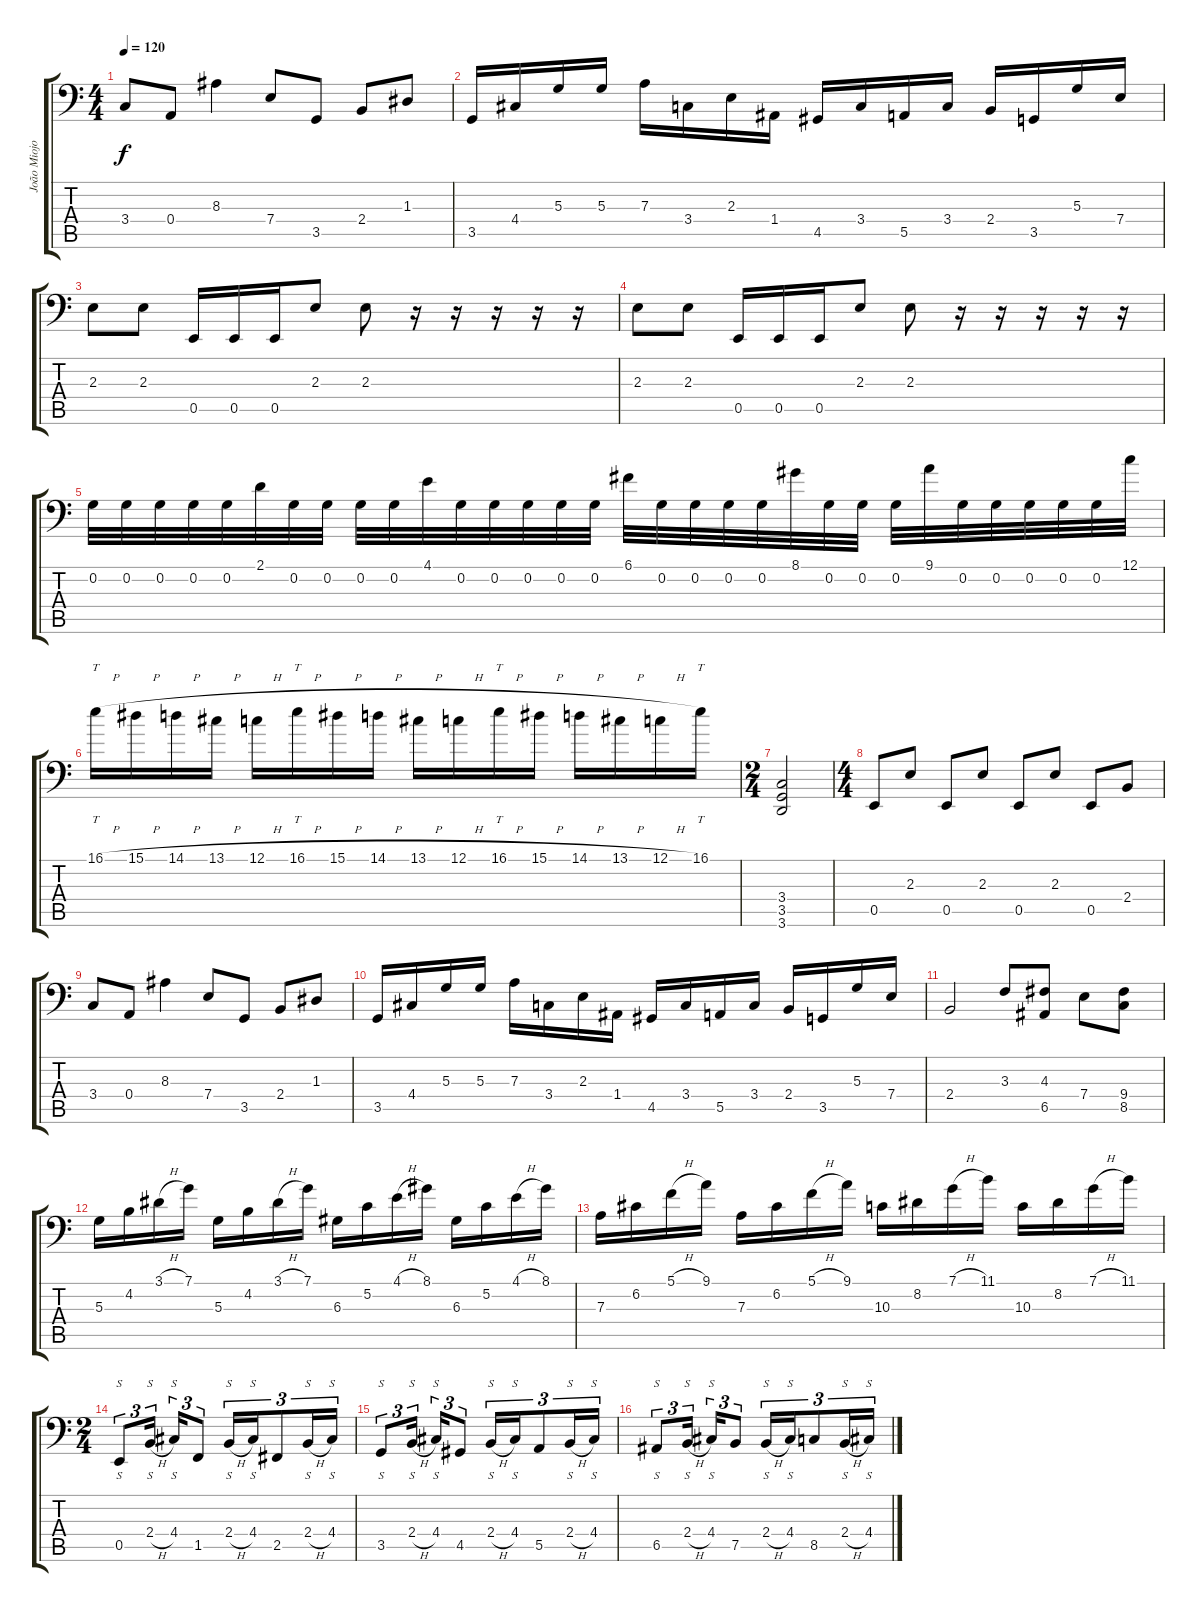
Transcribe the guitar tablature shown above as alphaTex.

\track ("João Miojo" "João Miojo") {instrument electricbassfinger}
\staff {score tabs}
\tuning (C3 G2 D2 A1 E1 B0) {hide}
\ts (4 4)
\tempo 120
\clef f4
\ks c
3.4.8{dy f} 0.4.8 8.3.4 7.4.8 3.5.8 2.4.8 1.3.8 |
3.5.16 4.4.16 5.3.16 5.3.16 7.3.16 3.4.16 2.3.16 1.4.16 4.5.16 3.4.16 5.5.16 3.4.16 2.4.16 3.5.16 5.3.16 7.4.16 |
2.3.8 2.3.8 0.5.16 0.5.16 0.5.16 2.3.8 2.3.8 r.16 r.16 r.16 r.16 r.16 |
2.3.8 2.3.8 0.5.16 0.5.16 0.5.16 2.3.8 2.3.8 r.16 r.16 r.16 r.16 r.16 |
0.2.32 0.2.32 0.2.32 0.2.32 0.2.32 2.1.32 0.2.32 0.2.32 0.2.32 0.2.32 4.1.32 0.2.32 0.2.32 0.2.32 0.2.32 0.2.32 6.1.32 0.2.32 0.2.32 0.2.32 0.2.32 8.1.32 0.2.32 0.2.32 0.2.32 9.1.32 0.2.32 0.2.32 0.2.32 0.2.32 0.2.32 12.1.32 |
16.1{h}.16{tt} 15.1{h}.16 14.1{h}.16 13.1{h}.16 12.1{h}.16 16.1{h}.16{tt} 15.1{h}.16 14.1{h}.16 13.1{h}.16 12.1{h}.16 16.1{h}.16{tt} 15.1{h}.16 14.1{h}.16 13.1{h}.16 12.1{h}.16 16.1.16{tt} |
\ts (2 4)
(3.4 3.5 3.6).2 |
\ts (4 4)
0.5.8 2.3.8 0.5.8 2.3.8 0.5.8 2.3.8 0.5.8 2.4.8 |
3.4.8 0.4.8 8.3.4 7.4.8 3.5.8 2.4.8 1.3.8 |
3.5.16 4.4.16 5.3.16 5.3.16 7.3.16 3.4.16 2.3.16 1.4.16 4.5.16 3.4.16 5.5.16 3.4.16 2.4.16 3.5.16 5.3.16 7.4.16 |
2.4.2 3.3.8 (4.3 6.5).8 7.4.8 (9.4 8.5).8 |
5.3.16 4.2.16 3.1{h}.16 7.1.16 5.3.16 4.2.16 3.1{h}.16 7.1.16 6.3.16 5.2.16 4.1{h}.16 8.1.16 6.3.16 5.2.16 4.1{h}.16 8.1.16 |
7.3.16 6.2.16 5.1{h}.16 9.1.16 7.3.16 6.2.16 5.1{h}.16 9.1.16 10.3.16 8.2.16 7.1{h}.16 11.1.16 10.3.16 8.2.16 7.1{h}.16 11.1.16 |
\ts (2 4)
0.5.8{s tu (3 2)} 2.4{h}.16{s tu (3 2)} 4.4.16{s tu (3 2)} 1.5.8{tu (3 2)} 2.4{h}.16{s tu (3 2)} 4.4.16{s tu (3 2)} 2.5.8{tu (3 2)} 2.4{h}.16{s tu (3 2)} 4.4.16{s tu (3 2)} |
3.5.8{s tu (3 2)} 2.4{h}.16{s tu (3 2)} 4.4.16{s tu (3 2)} 4.5.8{tu (3 2)} 2.4{h}.16{s tu (3 2)} 4.4.16{s tu (3 2)} 5.5.8{tu (3 2)} 2.4{h}.16{s tu (3 2)} 4.4.16{s tu (3 2)} |
6.5.8{s tu (3 2)} 2.4{h}.16{s tu (3 2)} 4.4.16{s tu (3 2)} 7.5.8{tu (3 2)} 2.4{h}.16{s tu (3 2)} 4.4.16{s tu (3 2)} 8.5.8{tu (3 2)} 2.4{h}.16{s tu (3 2)} 4.4.16{s tu (3 2)}
